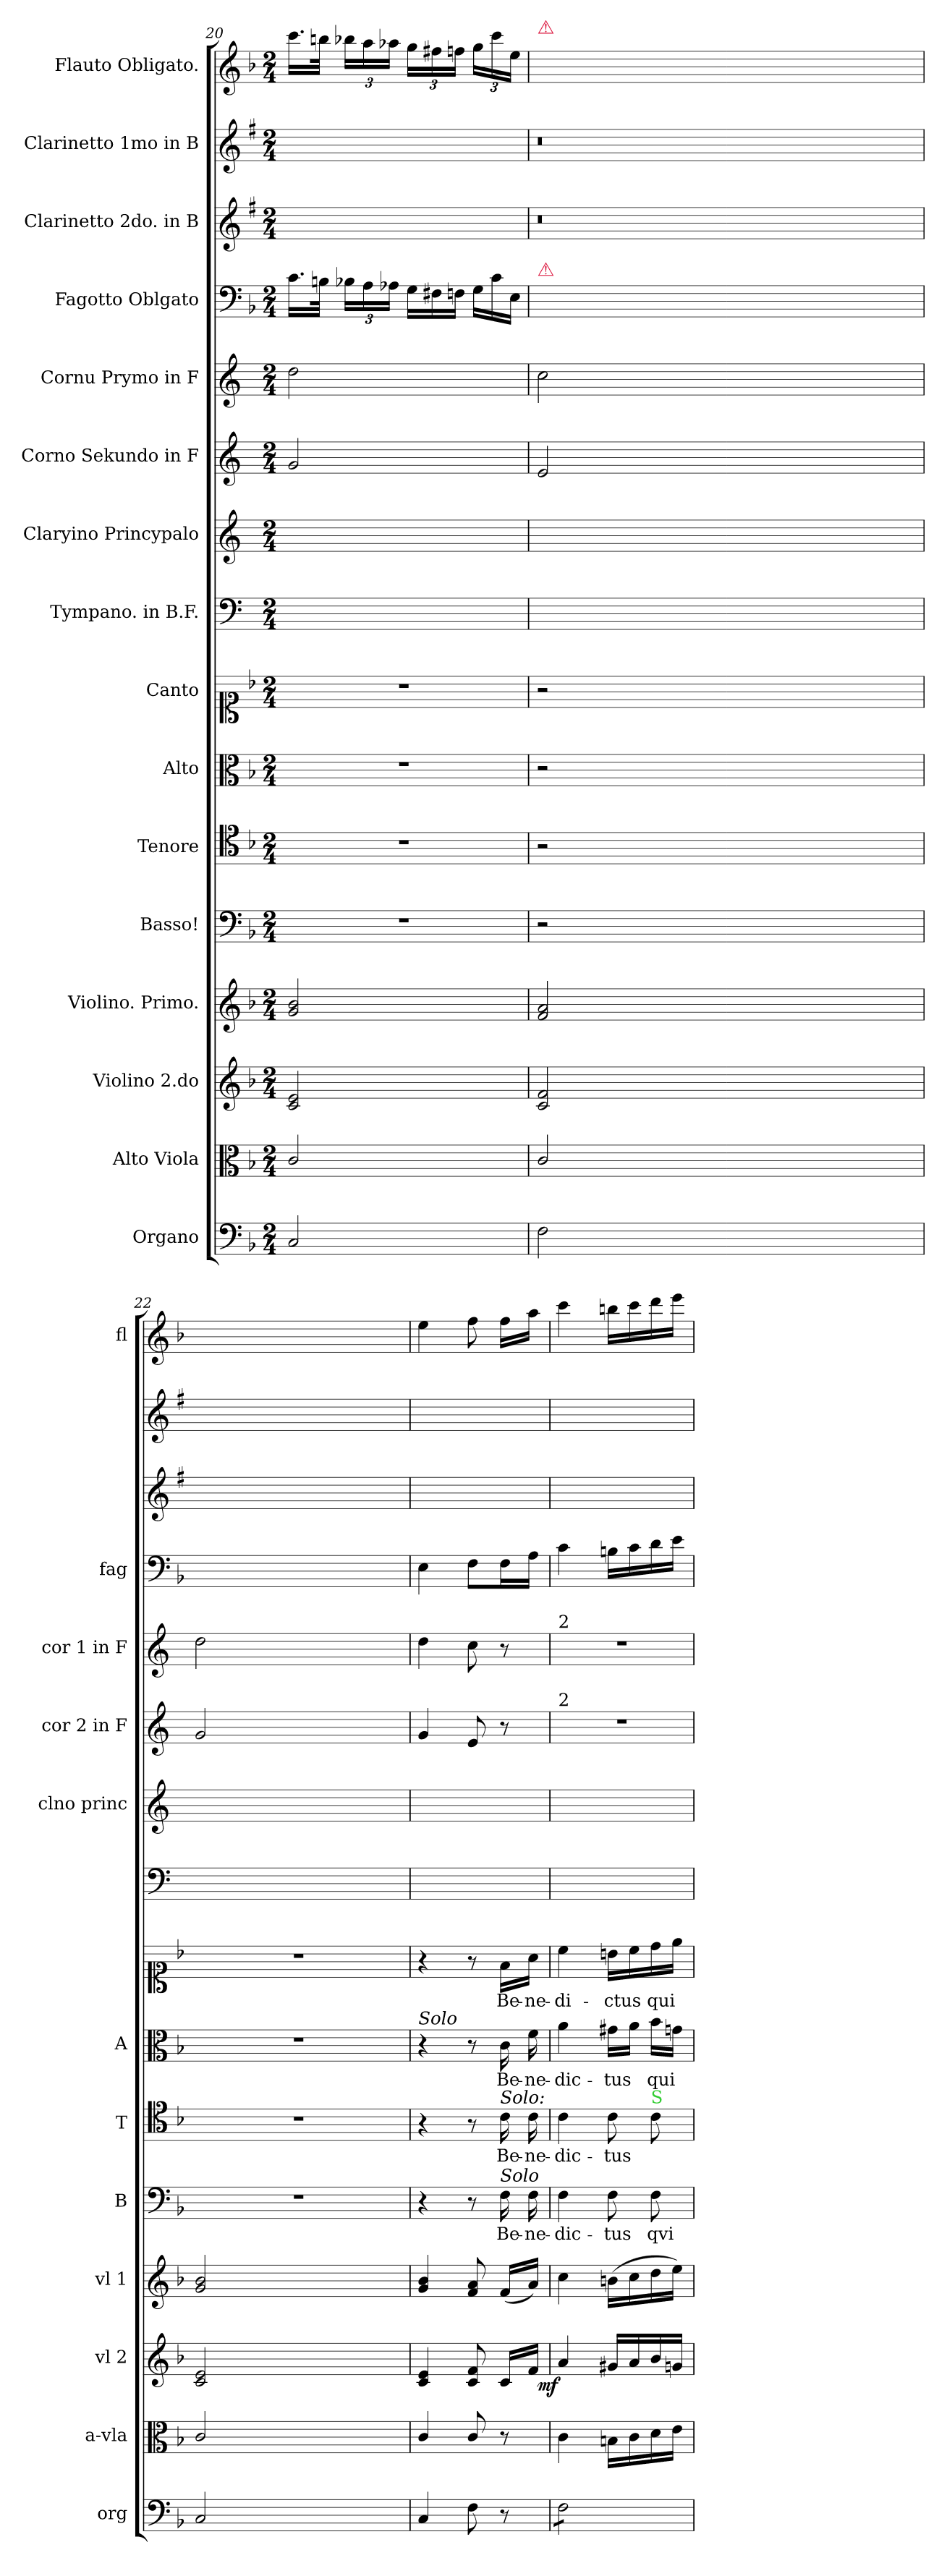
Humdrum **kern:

**kern	**dynam	**kern	**kern	**dynam	**kern	**dynam	**kern	**text	**kern	**text	**kern	**text	**kern	**text	**kern	**kern	**kern	**kern	**kern	**kern	**kern	**kern
*part16	*part16	*part15	*part14	*part14	*part13	*part13	*part12	*part12	*part11	*part11	*part10	*part10	*part9	*part9	*part8	*part7	*part6	*part5	*part4	*part3	*part2	*part1
*staff16	*staff16	*staff15	*staff14	*staff14	*staff13	*staff13	*staff12	*staff12	*staff11	*staff11	*staff10	*staff10	*staff9	*staff9	*staff8	*staff7	*staff6	*staff5	*staff4	*staff3	*staff2	*staff1
*I"Organo	*	*I"Alto Viola	*I"Violino 2.do	*	*I"Violino. Primo.	*	*I"Basso!	*	*I"Tenore	*	*I"Alto	*	*I"Canto	*	*I"Tympano. in B.F.	*I"Claryino Princypalo	*I"Corno Sekundo in F	*I"Cornu Prymo in F	*I"Fagotto Oblgato	*I"Clarinetto 2do. in B	*I"Clarinetto 1mo in B	*I"Flauto Obligato.
*I'org	*	*I'a-vla	*I'vl 2	*	*I'vl 1	*	*I'B	*	*I'T	*	*I'A	*	*	*	*	*I'clno princ	*I'cor 2 in F	*I'cor 1 in F	*I'fag	*	*	*I'fl
*clefF4	*	*clefC3	*clefG2	*	*clefG2	*	*clefF4	*	*clefC4	*	*clefC3	*	*clefC1	*	*clefF4	*clefG2	*clefG2	*clefG2	*clefF4	*clefG2	*clefG2	*clefG2
*	*	*	*	*	*	*	*	*	*	*	*	*	*	*	*	*ITrd1c2	*ITrd4c7	*ITrd4c7	*	*ITrd1c2	*ITrd1c2	*
*k[b-]	*	*k[b-]	*k[b-]	*	*k[b-]	*	*k[b-]	*	*k[b-]	*	*k[b-]	*	*k[b-]	*	*k[]	*k[b-e-]	*k[b-]	*k[b-]	*k[b-]	*k[b-]	*k[b-]	*k[b-]
*F:	*	*F:	*F:	*	*F:	*	*F:	*	*	*	*F:	*	*F:	*	*	*	*	*	*F:	*	*	*F:
*M2/4	*	*M2/4	*M2/4	*	*M2/4	*	*M2/4	*	*M2/4	*	*M2/4	*	*M2/4	*	*M2/4	*M2/4	*M2/4	*M2/4	*M2/4	*M2/4	*M2/4	*M2/4
=20	=20	=20	=20	=20	=20	=20	=20	=20	=20	=20	=20	=20	=20	=20	=20	=20	=20	=20	=20	=20	=20	=20
2C/	.	2c/	2c/ 2e/	.	2g/ 2b-/	.	2r	.	2r	.	2r	.	2r	.	2ryy	2ryy	2c/	2g\	16.c\LL	2ryy	2ryy	16.ccc\LL
.	.	.	.	.	.	.	.	.	.	.	.	.	.	.	.	.	.	.	32Bn\JJk	.	.	32bbn\JJk
.	.	.	.	.	.	.	.	.	.	.	.	.	.	.	.	.	.	.	24B-X\LL	.	.	24bb-X\LL
.	.	.	.	.	.	.	.	.	.	.	.	.	.	.	.	.	.	.	24A\	.	.	24aa\
.	.	.	.	.	.	.	.	.	.	.	.	.	.	.	.	.	.	.	24A-X\JJ	.	.	24aa-X\JJ
*	*	*	*	*	*	*	*	*	*	*	*	*	*	*	*	*	*	*	*Xtuplet	*	*	*
.	.	.	.	.	.	.	.	.	.	.	.	.	.	.	.	.	.	.	24G\LL	.	.	24gg\LL
.	.	.	.	.	.	.	.	.	.	.	.	.	.	.	.	.	.	.	24F#X\	.	.	24ff#X\
.	.	.	.	.	.	.	.	.	.	.	.	.	.	.	.	.	.	.	24Fn\JJ	.	.	24ffn\JJ
.	.	.	.	.	.	.	.	.	.	.	.	.	.	.	.	.	.	.	24G\LL	.	.	24gg\LL
.	.	.	.	.	.	.	.	.	.	.	.	.	.	.	.	.	.	.	24c\	.	.	24ccc\
.	.	.	.	.	.	.	.	.	.	.	.	.	.	.	.	.	.	.	24E\JJ	.	.	24ee\JJ
=21	=21	=21	=21	=21	=21	=21	=21	=21	=21	=21	=21	=21	=21	=21	=21	=21	=21	=21	=21	=21	=21	=21
*	*	*	*	*	*	*	*	*	*	*	*	*	*	*	*	*	*	*	*tuplet	*	*	*
!	!	!	!	!	!	!	!	!	!	!	!	!	!	!	!	!	!	!	!	!	!	!LO:TX:a:color=crimson:t=⚠
!	!	!	!	!	!	!	!	!	!	!	!	!	!	!	!	!	!	!	!LO:TX:a:color=crimson:t=⚠	!	!	!
2F\	.	2c/	2c/ 2f/	.	2f/ 2a/	.	2r	.	2r	.	2r	.	2r	.	2ryy	2ryy	2A/	2f\	24A\LLyy	0r	0r	24aa\LLyy
.	.	.	.	.	.	.	.	.	.	.	.	.	.	.	.	.	.	.	24B-\yy	.	.	24bb-\yy
.	.	.	.	.	.	.	.	.	.	.	.	.	.	.	.	.	.	.	24c\JJyy	.	.	24ccc\JJyy
.	.	.	.	.	.	.	.	.	.	.	.	.	.	.	.	.	.	.	16c'\LLyy	.	.	16ccc\LLyy
.	.	.	.	.	.	.	.	.	.	.	.	.	.	.	.	.	.	.	16c'\JJyy	.	.	16ccc\JJyy
.	.	.	.	.	.	.	.	.	.	.	.	.	.	.	.	.	.	.	32c\LLLyy	.	.	32ccc\LLLyy
.	.	.	.	.	.	.	.	.	.	.	.	.	.	.	.	.	.	.	32d\yy	.	.	32ddd\yy
.	.	.	.	.	.	.	.	.	.	.	.	.	.	.	.	.	.	.	32c\yy	.	.	32ccc\yy
.	.	.	.	.	.	.	.	.	.	.	.	.	.	.	.	.	.	.	32Bn\JJJyy	.	.	32bbn\JJJyy
.	.	.	.	.	.	.	.	.	.	.	.	.	.	.	.	.	.	.	16c'\LLyy	.	.	16ccc'\LLyy
.	.	.	.	.	.	.	.	.	.	.	.	.	.	.	.	.	.	.	16c'\JJyy	.	.	16ccc'\JJyy
1.ryy	.	1.ryy	1.ryy	.	1.ryy	.	1.ryy	.	1.ryy	.	1.ryy	.	1.ryy	.	1.ryy	1.ryy	1.ryy	1.ryy	1.ryy	.	.	1.ryy
=22	=22	=22	=22	=22	=22	=22	=22	=22	=22	=22	=22	=22	=22	=22	=22	=22	=22	=22	=22	=22	=22	=22
2C/	.	2c/	2c/ 2e/	.	2g/ 2b-/	.	2r	.	2r	.	2r	.	2r	.	2ryy	2ryy	2c/	2g\	16.c\LLyy	2ryy	2ryy	16.ccc\LLyy
.	.	.	.	.	.	.	.	.	.	.	.	.	.	.	.	.	.	.	32Bn\JJkyy	.	.	32bbn\JJkyy
.	.	.	.	.	.	.	.	.	.	.	.	.	.	.	.	.	.	.	24B-X\LLyy	.	.	24bb-X\LLyy
.	.	.	.	.	.	.	.	.	.	.	.	.	.	.	.	.	.	.	24A\yy	.	.	24aa\yy
.	.	.	.	.	.	.	.	.	.	.	.	.	.	.	.	.	.	.	24A-X\JJyy	.	.	24aa-X\JJyy
*	*	*	*	*	*	*	*	*	*	*	*	*	*	*	*	*	*	*	*Xtuplet	*	*	*
.	.	.	.	.	.	.	.	.	.	.	.	.	.	.	.	.	.	.	24G\LLyy	.	.	24gg\LLyy
.	.	.	.	.	.	.	.	.	.	.	.	.	.	.	.	.	.	.	24F#X\yy	.	.	24ff#X\yy
.	.	.	.	.	.	.	.	.	.	.	.	.	.	.	.	.	.	.	24Fn\JJyy	.	.	24ffn\JJyy
.	.	.	.	.	.	.	.	.	.	.	.	.	.	.	.	.	.	.	24G\LLyy	.	.	24gg\LLyy
.	.	.	.	.	.	.	.	.	.	.	.	.	.	.	.	.	.	.	24c\yy	.	.	24ccc\yy
.	.	.	.	.	.	.	.	.	.	.	.	.	.	.	.	.	.	.	24E\JJyy	.	.	24ee\JJyy
=23	=23	=23	=23	=23	=23	=23	=23	=23	=23	=23	=23	=23	=23	=23	=23	=23	=23	=23	=23	=23	=23	=23
!	!	!	!	!	!	!	!	!	!	!	!LO:TX:a:i:t=Solo	!	!	!	!	!	!	!	!	!	!	!
4C/	.	4c/	4c/ 4e/	.	4g/ 4b-/	.	4r	.	4r	.	4r	.	4r	.	2ryy	2ryy	4c/	4g\	4E\	2ryy	2ryy	4ee\
8F\	.	8c/	8c/ 8f/	.	8f/ 8a/	.	8r	.	8r	.	8r	.	8r	.	.	.	8A/	8f\	8F\L	.	.	8ff\
!	!	!	!	!	!	!	!	!	!LO:TX:a:i:t=Solo&colon;	!	!	!	!	!	!	!	!	!	!	!	!	!
!	!	!	!	!	!	!	!LO:TX:a:i:t=Solo	!	!	!	!	!	!	!	!	!	!	!	!	!	!	!
!	!	!	!	!	!	!	!	!	!	!	!	!LO:LY:color=grey	!	!	!	!	!	!	!	!	!	!
8r	.	8r	16c/LL	.	(16f/LL	.	16F\	Be-	16c\	Be-	16c\	Be-	16f\LL	Be-	.	.	8r	8r	16F\L	.	.	16ff\LL
!	!	!	!	!	!	!	!	!	!	!	!	!LO:LY:color=grey	!	!	!	!	!	!	!	!	!	!
.	.	.	16f/JJ	.	16a/JJ)	.	16F\	-ne-	16c\	-ne-	16f\	-ne-	16a\JJ	-ne-	.	.	.	.	16A\JJ	.	.	16aa\JJ
=24	=24	=24	=24	=24	=24	=24	=24	=24	=24	=24	=24	=24	=24	=24	=24	=24	=24	=24	=24	=24	=24	=24
!	!	!	!	!	!	!	!	!	!	!	!	!	!	!	!	!	!	!LO:TX:a:t=2	!	!	!	!
!	!	!	!	!	!	!	!	!	!	!	!	!	!	!	!	!	!LO:TX:a:t=2	!	!	!	!	!
!	!LO:DY:rj	!	!	!LO:DY:rj	!	!LO:DY:b:rj	!	!	!	!	!	!LO:LY:color=grey	!	!	!	!	!LO:N:vis=1	!LO:N:vis=1	!	!	!	!
*tremolo	*	*	*	*	*	*	*	*	*	*	*	*	*	*	*	*	*	*	*	*	*	*
8F\L	mf&colon;	4c\	4a/	mf	4cc\	fr.	4F\	-dic-	4c\	-dic-	4a\	-dic-	4cc\	-di-	2ryy	2ryy	2r	2r	4c\	2ryy	2ryy	4ccc\
8F\	.	.	.	.	.	.	.	.	.	.	.	.	.	.	.	.	.	.	.	.	.	.
!	!	!	!	!	!	!	!	!	!	!	!	!LO:LY:color=grey	!	!	!	!	!	!	!	!	!	!
8F\	.	16Bn\LL	16g#X/LL	.	(16bn\LL	.	8F\	-tus	8c\	-tus	16g#X\LL	-tus	16bn\LL	-ctus	.	.	.	.	16Bn\LL	.	.	16bbn\LL
.	.	16c\	16a/	.	16cc\	.	.	.	.	.	16a\JJ	.	16cc\	.	.	.	.	.	16c\	.	.	16ccc\
!	!	!	!	!	!	!	!	!	!LO:TX:a:color=limegreen:t=S	!	!	!	!	!	!	!	!	!	!	!	!	!
!	!	!	!	!	!	!	!	!	!	!	!	!LO:LY:color=grey	!	!	!	!	!	!	!	!	!	!
8F\J	.	16d\	16b-/	.	16dd\	.	8F\	qvi	8c\	.	16b-\LL	qui	16dd\	qui	.	.	.	.	16d\	.	.	16ddd\
*Xtremolo	*	*	*	*	*	*	*	*	*	*	*	*	*	*	*	*	*	*	*	*	*	*
.	.	16e\JJ	16gn/JJ	.	16ee\JJ)	.	.	.	.	.	16gn\JJ	.	16ee\JJ	.	.	.	.	.	16e\JJ	.	.	16eee\JJ
=	=	=	=	=	=	=	=	=	=	=	=	=	=	=	=	=	=	=	=	=	=	=
*-	*-	*-	*-	*-	*-	*-	*-	*-	*-	*-	*-	*-	*-	*-	*-	*-	*-	*-	*-	*-	*-	*-
